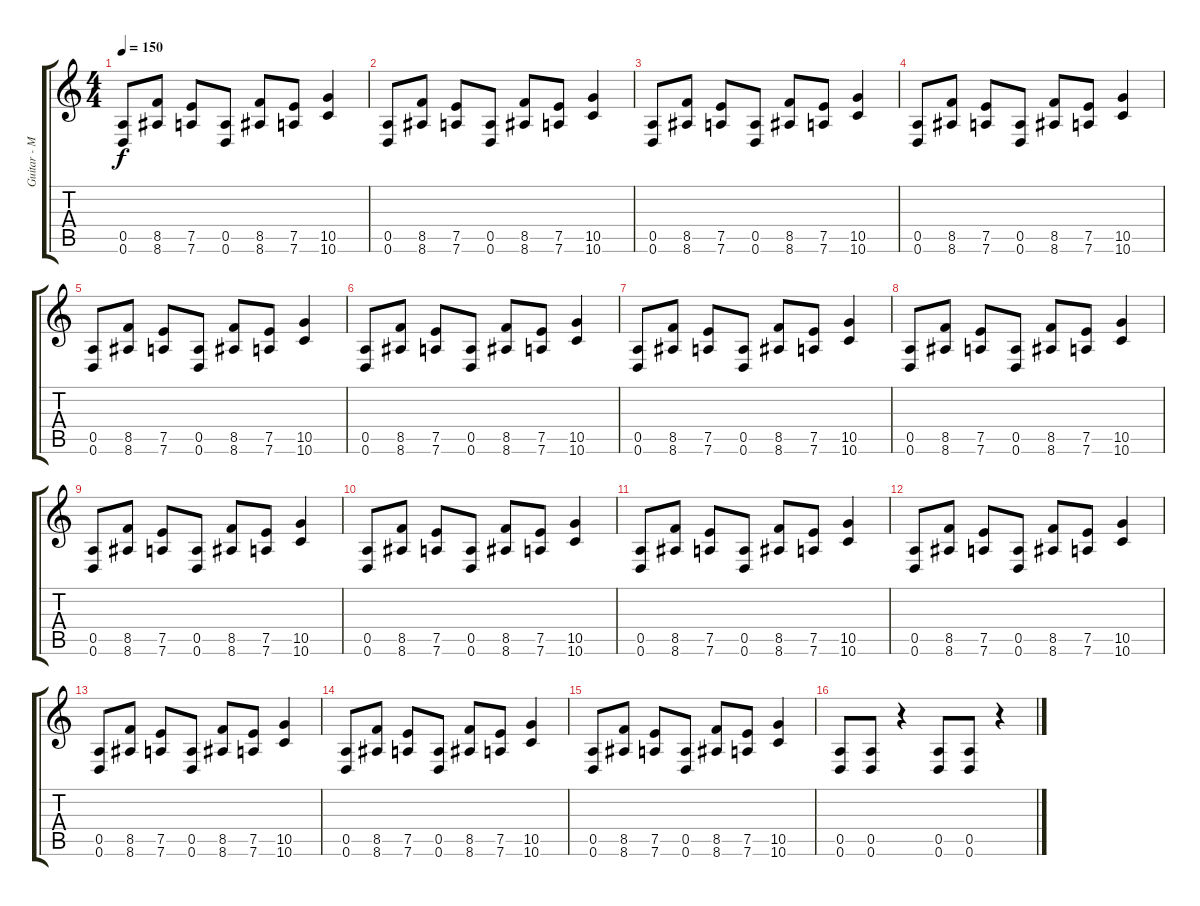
\track ("Guitar - Marcus" "Guitar - M") {instrument distortionguitar}
\staff {score tabs}
\tuning (E4 B3 G3 D3 A2 D2) {hide}
\ts (4 4)
\tempo 150
\clef g2
\ks c
(0.5 0.6).8{dy f instrument distortionguitar} (8.5 8.6).8 (7.5 7.6).8 (0.5 0.6).8 (8.5 8.6).8 (7.5 7.6).8 (10.5 10.6).4 |
(0.5 0.6).8 (8.5 8.6).8 (7.5 7.6).8 (0.5 0.6).8 (8.5 8.6).8 (7.5 7.6).8 (10.5 10.6).4 |
(0.5 0.6).8 (8.5 8.6).8 (7.5 7.6).8 (0.5 0.6).8 (8.5 8.6).8 (7.5 7.6).8 (10.5 10.6).4 |
(0.5 0.6).8 (8.5 8.6).8 (7.5 7.6).8 (0.5 0.6).8 (8.5 8.6).8 (7.5 7.6).8 (10.5 10.6).4 |
(0.5 0.6).8 (8.5 8.6).8 (7.5 7.6).8 (0.5 0.6).8 (8.5 8.6).8 (7.5 7.6).8 (10.5 10.6).4 |
(0.5 0.6).8 (8.5 8.6).8 (7.5 7.6).8 (0.5 0.6).8 (8.5 8.6).8 (7.5 7.6).8 (10.5 10.6).4 |
(0.5 0.6).8 (8.5 8.6).8 (7.5 7.6).8 (0.5 0.6).8 (8.5 8.6).8 (7.5 7.6).8 (10.5 10.6).4 |
(0.5 0.6).8 (8.5 8.6).8 (7.5 7.6).8 (0.5 0.6).8 (8.5 8.6).8 (7.5 7.6).8 (10.5 10.6).4 |
(0.5 0.6).8 (8.5 8.6).8 (7.5 7.6).8 (0.5 0.6).8 (8.5 8.6).8 (7.5 7.6).8 (10.5 10.6).4 |
(0.5 0.6).8 (8.5 8.6).8 (7.5 7.6).8 (0.5 0.6).8 (8.5 8.6).8 (7.5 7.6).8 (10.5 10.6).4 |
(0.5 0.6).8 (8.5 8.6).8 (7.5 7.6).8 (0.5 0.6).8 (8.5 8.6).8 (7.5 7.6).8 (10.5 10.6).4 |
(0.5 0.6).8 (8.5 8.6).8 (7.5 7.6).8 (0.5 0.6).8 (8.5 8.6).8 (7.5 7.6).8 (10.5 10.6).4 |
(0.5 0.6).8 (8.5 8.6).8 (7.5 7.6).8 (0.5 0.6).8 (8.5 8.6).8 (7.5 7.6).8 (10.5 10.6).4 |
(0.5 0.6).8 (8.5 8.6).8 (7.5 7.6).8 (0.5 0.6).8 (8.5 8.6).8 (7.5 7.6).8 (10.5 10.6).4 |
(0.5 0.6).8 (8.5 8.6).8 (7.5 7.6).8 (0.5 0.6).8 (8.5 8.6).8 (7.5 7.6).8 (10.5 10.6).4 |
(0.5 0.6).8 (0.5 0.6).8 r.4 (0.5 0.6).8 (0.5 0.6).8 r.4
